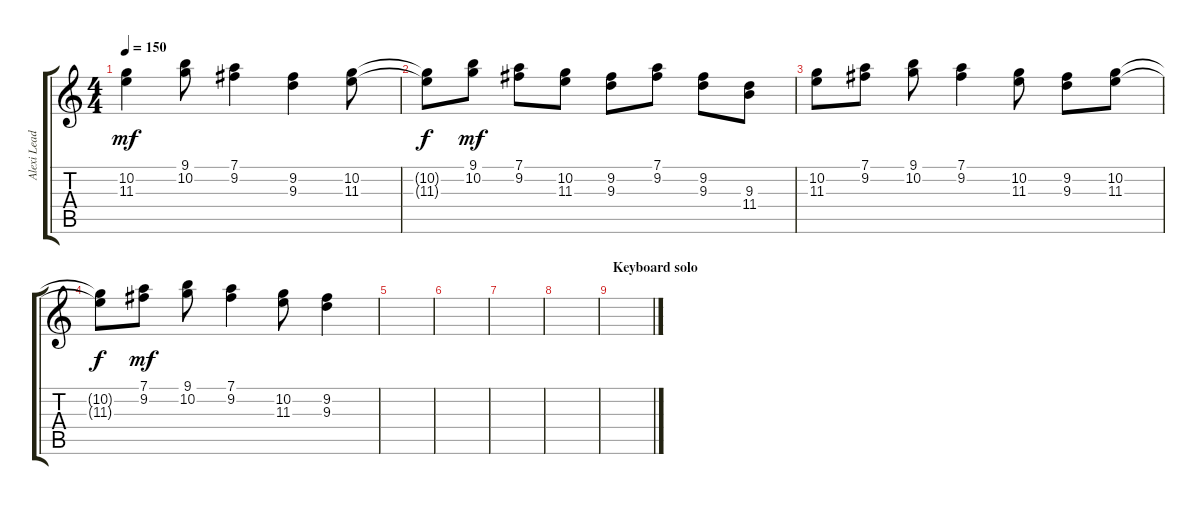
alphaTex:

\track ("Alexi Lead" "Alexi Lead") {instrument overdrivenguitar}
\staff {score tabs}
\tuning (D4 A3 F3 C3 G2 D2) {hide}
\ts (4 4)
\tempo 150
\clef g2
\ks c
(10.2 11.3).4{dy mf} (9.1 10.2).8 (7.1 9.2).4 (9.2 9.3).4 (10.2 11.3).8 |
(10.2{t} 11.3{t}).8{dy f} (9.1 10.2).8{dy mf} (7.1 9.2).8 (10.2 11.3).8 (9.2 9.3).8 (7.1 9.2).8 (9.2 9.3).8 (9.3 11.4).8 |
(10.2 11.3).8 (7.1 9.2).8 (9.1 10.2).8 (7.1 9.2).4 (10.2 11.3).8 (9.2 9.3).8 (10.2 11.3).8 |
(10.2{t} 11.3{t}).8{dy f} (7.1 9.2).8{dy mf} (9.1 10.2).8 (7.1 9.2).4 (10.2 11.3).8 (9.2 9.3).4 |
|
|
|
|
\section ("" "Keyboard solo")
